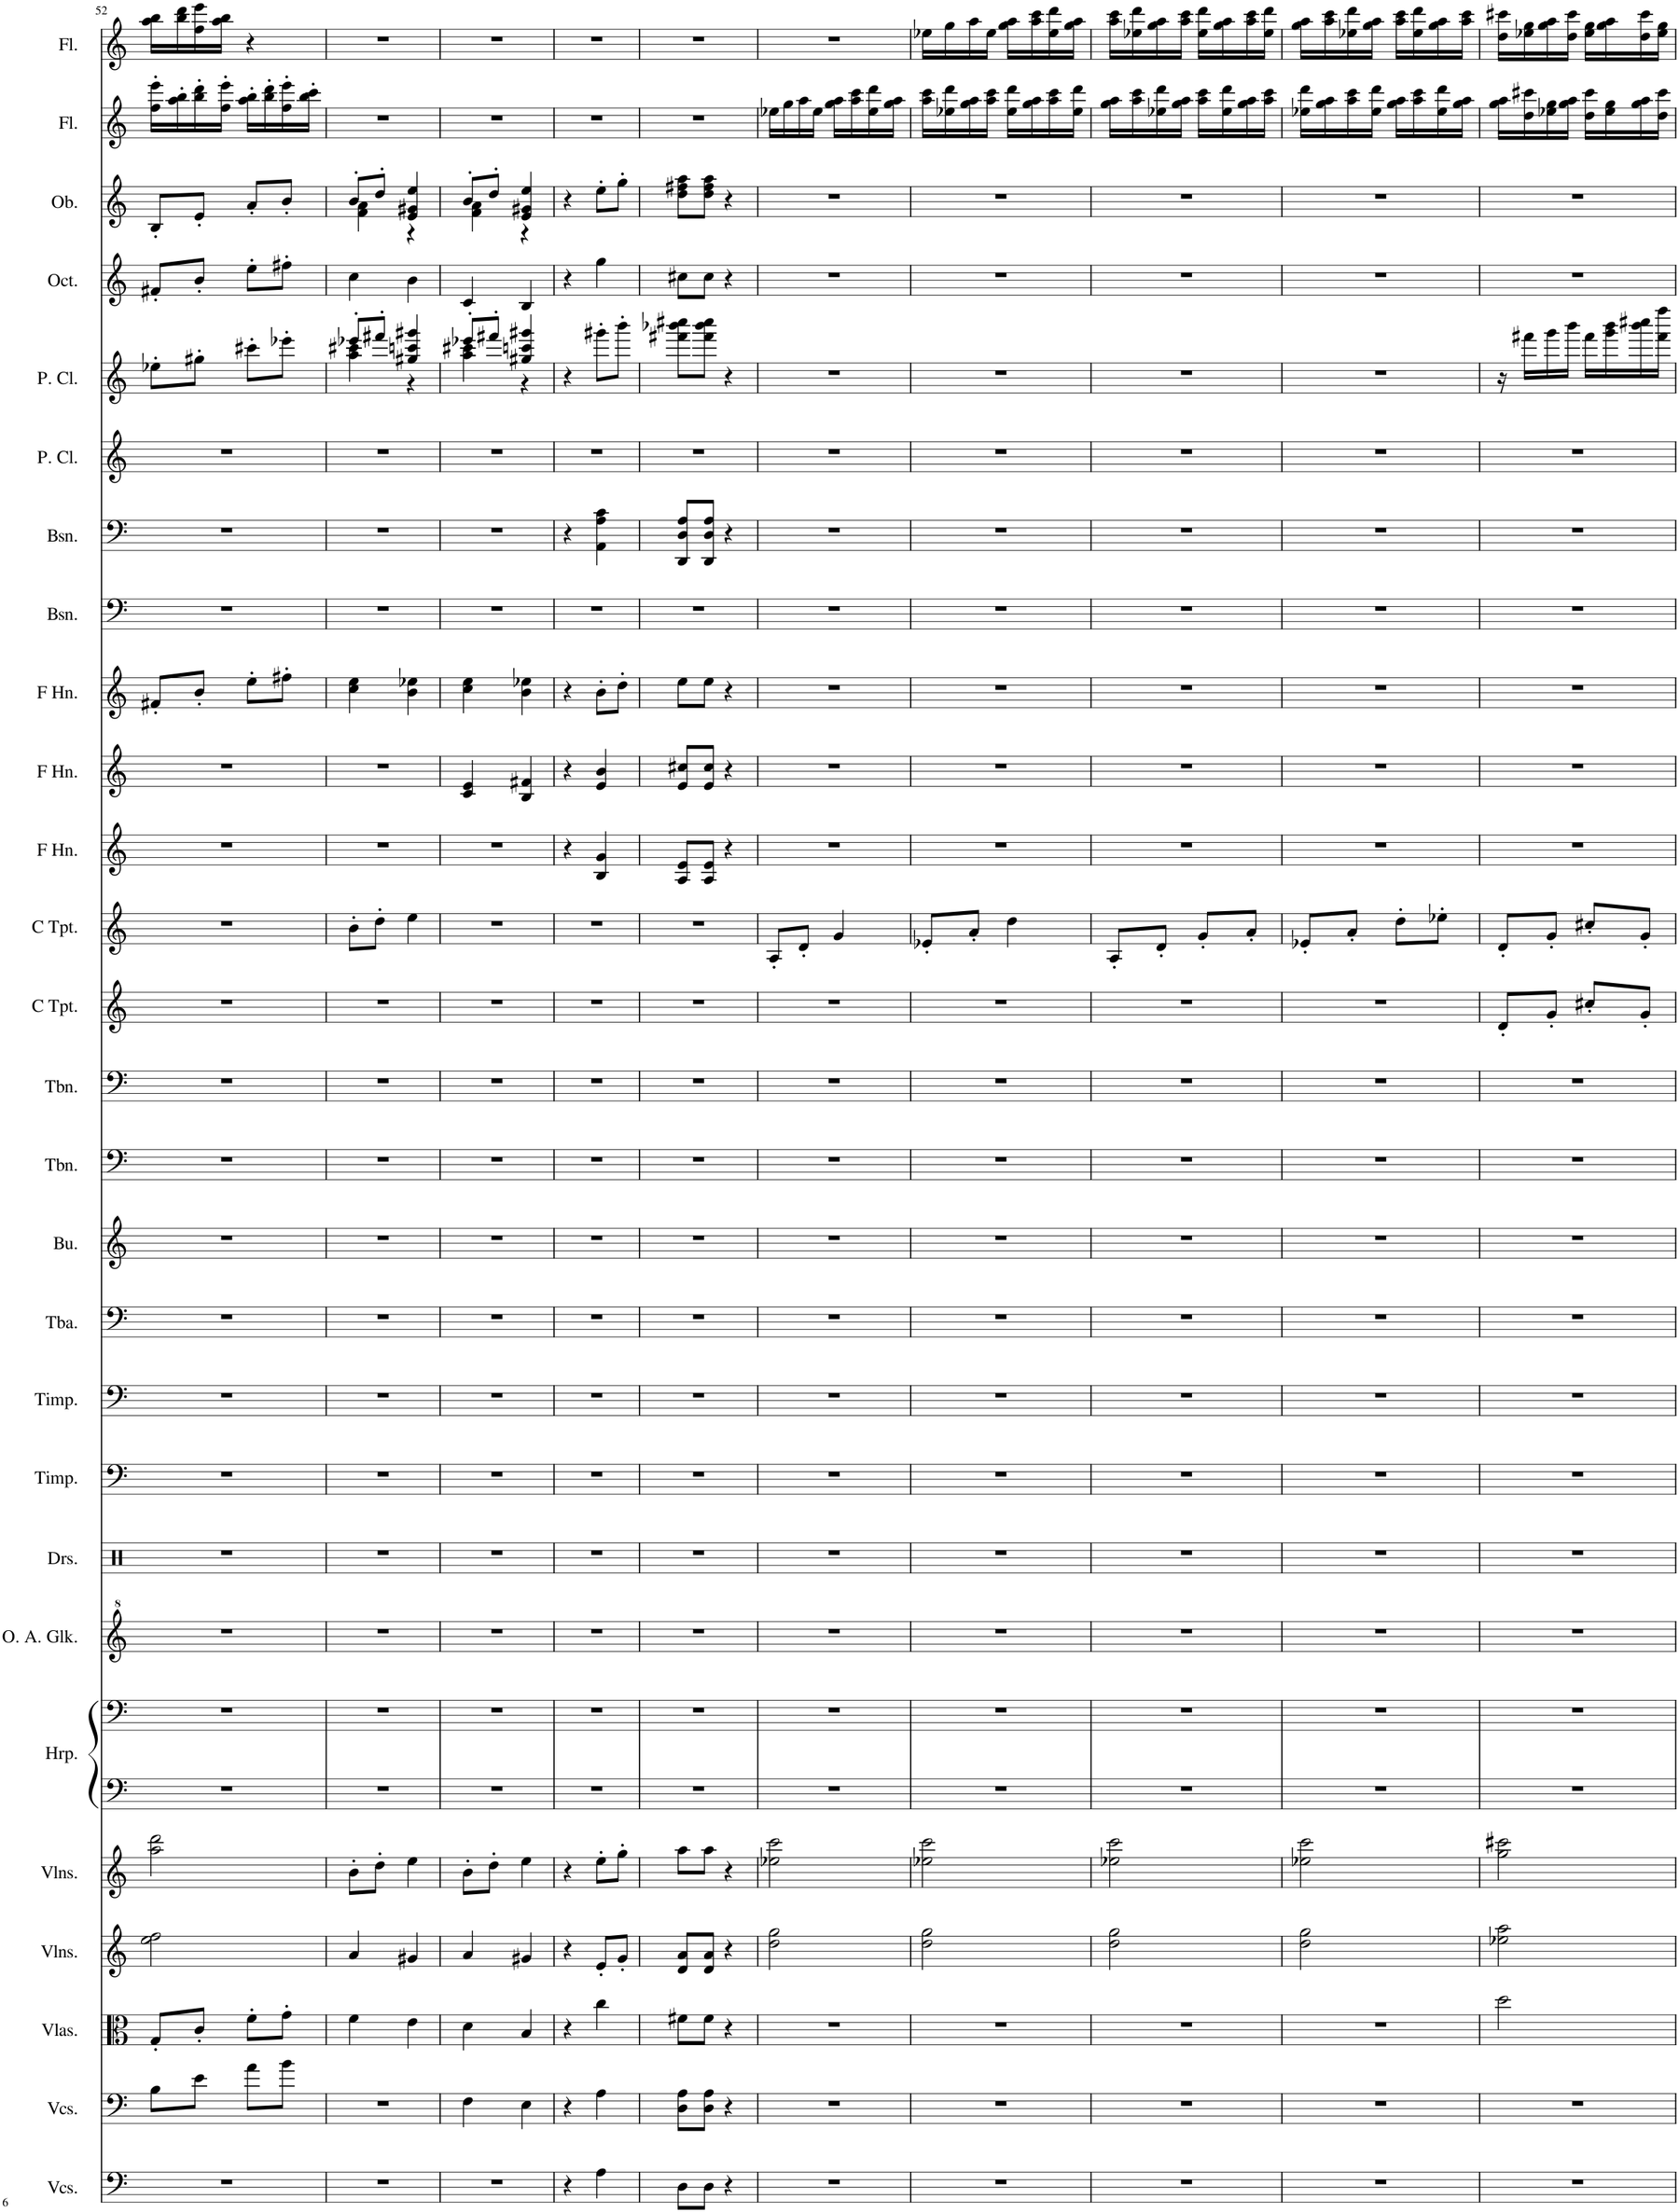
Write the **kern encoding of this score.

**kern	**kern	**kern	**kern	**kern	**kern	**kern	**kern	**kern	**kern	**kern	**kern	**kern	**kern	**kern	**kern	**kern	**kern	**kern	**kern	**kern	**kern	**kern	**kern	**kern	**kern	**kern	**kern
*part27	*part26	*part25	*part24	*part23	*part22	*part22	*part21	*part20	*part19	*part18	*part17	*part16	*part15	*part14	*part13	*part12	*part11	*part10	*part9	*part8	*part7	*part6	*part5	*part4	*part3	*part2	*part1
*staff28	*staff27	*staff26	*staff25	*staff24	*staff23	*staff22	*staff21	*staff20	*staff19	*staff18	*staff17	*staff16	*staff15	*staff14	*staff13	*staff12	*staff11	*staff10	*staff9	*staff8	*staff7	*staff6	*staff5	*staff4	*staff3	*staff2	*staff1
*I"Violoncellos, Doublebasses	*I"Violoncellos, Cellos	*I"Violas, Violas	*I"Violins, 2nd Violins	*I"Violins, 1st Violins	*I"Harp, Harp 1	*	*I"Orff Alto Glockenspiel, Glockenspiel	*I"Drumset, Percussion (General MIDI Map)	*I"Timpani, Timpani II	*I"Timpani, Timpani I	*I"Tuba, Bass Tuba	*I"Bugle, Tenor Tuba in Bb	*I"Trombone, Bass Trombone	*I"Trombone, Tenor Trombone	*I"C Trumpet, Trumpets III IV	*I"C Trumpet, Trumpets I II	*I"Horn in F, Horns in F  V  VI	*I"Horn in F, Horns in F III IV	*I"Horn in F, Horns in F  I  II	*I"Bassoon, DoubleBassoon	*I"Bassoon, Bassoons	*I"Piccolo Clarinet, BassClarinets in Bb	*I"Piccolo Clarinet, Clarinets in Bb	*I"Octavin, English Horn	*I"Oboe, Oboe	*I"Flute, Flutes	*I"Flute, Piccolos
*I'Vcs.	*I'Vcs.	*I'Vlas.	*I'Vlns.	*I'Vlns.	*I'Hrp.	*	*I'O. A. Glk.	*I'Drs.	*I'Timp.	*I'Timp.	*I'Tba.	*I'Bu.	*I'Tbn.	*I'Tbn.	*I'C Tpt.	*I'C Tpt.	*I'F Hn.	*I'F Hn.	*I'F Hn.	*I'Bsn.	*I'Bsn.	*I'P. Cl.	*I'P. Cl.	*I'Oct.	*I'Ob.	*I'Fl.	*I'Fl.
!!LO:PB:g=z
*clefF4	*clefF4	*clefC3	*clefG2	*clefG2	*clefF4	*clefF4	*clefG^2	*clefX	*clefF4	*clefF4	*clefF4	*clefG2	*clefF4	*clefF4	*clefG2	*clefG2	*clefG2	*clefG2	*clefG2	*clefF4	*clefF4	*clefG2	*clefG2	*clefG2	*clefG2	*clefG2	*clefG2
*	*	*	*	*	*	*	*	*	*	*	*	*	*	*	*	*	*Trd4c7	*Trd4c7	*Trd4c7	*	*	*Trd-5c-8	*Trd-5c-8	*Trd4c7	*	*	*
*k[]	*k[]	*k[]	*k[]	*k[]	*k[]	*k[]	*k[]	*k[]	*k[]	*k[]	*k[]	*k[]	*k[]	*k[]	*k[]	*k[]	*k[]	*k[]	*k[]	*k[]	*k[]	*k[]	*k[]	*k[]	*k[]	*k[]	*k[]
*M2/4	*M2/4	*M2/4	*M2/4	*M2/4	*M2/4	*M2/4	*M2/4	*M2/4	*M2/4	*M2/4	*M2/4	*M2/4	*M2/4	*M2/4	*M2/4	*M2/4	*M2/4	*M2/4	*M2/4	*M2/4	*M2/4	*M2/4	*M2/4	*M2/4	*M2/4	*M2/4	*M2/4
=52	=52	=52	=52	=52	=52	=52	=52	=52	=52	=52	=52	=52	=52	=52	=52	=52	=52	=52	=52	=52	=52	=52	=52	=52	=52	=52	=52
2r	8B\L	8G'/L	2ee\ 2ff\	2aa\ 2ddd\	2r	2r	2r	2r	2r	2r	2r	2r	2r	2r	2r	2r	2r	2r	8f#X'/L	2r	2r	2r	8ee-X'\L	8f#X'/L	8B'/L	16ff\' 16eee\'LL	16aa\ 16bb\LL
.	.	.	.	.	.	.	.	.	.	.	.	.	.	.	.	.	.	.	.	.	.	.	.	.	.	16aa\' 16bb\'	16bb\ 16ddd\
.	8e\J	8c'/J	.	.	.	.	.	.	.	.	.	.	.	.	.	.	.	.	8b'/J	.	.	.	8gg#X'\J	8b'/J	8e'/J	16bb\' 16ddd\'	16ff\ 16eee\
.	.	.	.	.	.	.	.	.	.	.	.	.	.	.	.	.	.	.	.	.	.	.	.	.	.	16ff\' 16eee\'JJ	16aa\ 16bb\JJ
.	8a\L	8f'\L	.	.	.	.	.	.	.	.	.	.	.	.	.	.	.	.	8ee'\L	.	.	.	8ccc#X'\L	8ee'\L	8a'/L	16aa\' 16bb\'LL	4r
.	.	.	.	.	.	.	.	.	.	.	.	.	.	.	.	.	.	.	.	.	.	.	.	.	.	16bb\' 16ddd\'	.
.	8b\J	8g'\J	.	.	.	.	.	.	.	.	.	.	.	.	.	.	.	.	8ff#X'\J	.	.	.	8eee-X'\J	8ff#X'\J	8b'/J	16ff\' 16eee\'	.
.	.	.	.	.	.	.	.	.	.	.	.	.	.	.	.	.	.	.	.	.	.	.	.	.	.	16bb\' 16ccc\'JJ	.
=53	=53	=53	=53	=53	=53	=53	=53	=53	=53	=53	=53	=53	=53	=53	=53	=53	=53	=53	=53	=53	=53	=53	=53	=53	=53	=53	=53
*	*	*	*	*	*	*	*	*	*	*	*	*	*	*	*	*	*	*	*	*	*	*	*^	*	*^	*	*
2r	2r	4f\	4a/	8b'\L	2r	2r	2r	2r	2r	2r	2r	2r	2r	2r	2r	8b'\L	2r	2r	4cc\ 4ee\	2r	2r	2r	8eee-X'/L	4aa\ 4ccc#X\	4cc\	8b'/L	4f\ 4a\	2r	2r
.	.	.	.	8dd'\J	.	.	.	.	.	.	.	.	.	.	.	8dd'\J	.	.	.	.	.	.	8fff#X'/J	.	.	8dd'/J	.	.	.
.	.	4e\	4g#X/	4ee\	.	.	.	.	.	.	.	.	.	.	.	4ee\	.	.	4b\ 4ee-X\	.	.	.	4gg#X/ 4cccn/ 4ggg#X/	4r	4b\	4e/ 4g#X/ 4ee/	4r	.	.
=54	=54	=54	=54	=54	=54	=54	=54	=54	=54	=54	=54	=54	=54	=54	=54	=54	=54	=54	=54	=54	=54	=54	=54	=54	=54	=54	=54	=54	=54
2r	4F\	4d\	4a/	8b'\L	2r	2r	2r	2r	2r	2r	2r	2r	2r	2r	2r	2r	2r	4c/ 4e/	4cc\ 4ee\	2r	2r	2r	8eee-X'/L	4aa\ 4ccc#X\	4c/	8b'/L	4f\ 4a\	2r	2r
.	.	.	.	8dd'\J	.	.	.	.	.	.	.	.	.	.	.	.	.	.	.	.	.	.	8fff#X'/J	.	.	8dd'/J	.	.	.
.	4E\	4B/	4g#X/	4ee\	.	.	.	.	.	.	.	.	.	.	.	.	.	4B/ 4f#X/	4b\ 4ee-X\	.	.	.	4gg#X/ 4cccn/ 4ggg#X/	4r	4B/	4e/ 4g#X/ 4ee/	4r	.	.
*	*	*	*	*	*	*	*	*	*	*	*	*	*	*	*	*	*	*	*	*	*	*	*v	*v	*	*v	*v	*	*
=55	=55	=55	=55	=55	=55	=55	=55	=55	=55	=55	=55	=55	=55	=55	=55	=55	=55	=55	=55	=55	=55	=55	=55	=55	=55	=55	=55
4r	4r	4r	4r	4r	2r	2r	2r	2r	2r	2r	2r	2r	2r	2r	2r	2r	4r	4r	4r	2r	4r	2r	4r	4r	4r	2r	2r
4A\	4A\	4cc\	8e'/L	8ee'\L	.	.	.	.	.	.	.	.	.	.	.	.	4B/ 4g/	4e/ 4b/	8b'\L	.	4AA\ 4A\ 4c\	.	8ggg#X'\L	4gg\	8ee'\L	.	.
.	.	.	8g'/J	8gg'\J	.	.	.	.	.	.	.	.	.	.	.	.	.	.	8dd'\J	.	.	.	8bbb'\J	.	8gg'\J	.	.
=56	=56	=56	=56	=56	=56	=56	=56	=56	=56	=56	=56	=56	=56	=56	=56	=56	=56	=56	=56	=56	=56	=56	=56	=56	=56	=56	=56
8D\L	8D\ 8A\L	8f#X\L	8d/ 8a/L	8aa\L	2r	2r	2r	2r	2r	2r	2r	2r	2r	2r	2r	2r	8A/ 8e/L	8e/ 8cc#X/L	8ee\L	2r	8DD/ 8D/ 8A/L	2r	8fff#X\ 8bbb-X\ 8cccc#X\L	8cc#X\L	8dd\ 8ff#X\ 8aa\L	2r	2r
8D\J	8D\ 8A\J	8f#\J	8d/ 8a/J	8aa\J	.	.	.	.	.	.	.	.	.	.	.	.	8A/ 8e/J	8e/ 8cc#/J	8ee\J	.	8DD/ 8D/ 8A/J	.	8fff#\ 8bbb-\ 8cccc#\J	8cc#\J	8dd\ 8ff#\ 8aa\J	.	.
4r	4r	4r	4r	4r	.	.	.	.	.	.	.	.	.	.	.	.	4r	4r	4r	.	4r	.	4r	4r	4r	.	.
=57	=57	=57	=57	=57	=57	=57	=57	=57	=57	=57	=57	=57	=57	=57	=57	=57	=57	=57	=57	=57	=57	=57	=57	=57	=57	=57	=57
2r	2r	2r	2dd\ 2gg\	2ee-X\ 2ccc\	2r	2r	2r	2r	2r	2r	2r	2r	2r	2r	2r	8A'/L	2r	2r	2r	2r	2r	2r	2r	2r	2r	16ee-X\LL	2r
.	.	.	.	.	.	.	.	.	.	.	.	.	.	.	.	.	.	.	.	.	.	.	.	.	.	16gg\	.
.	.	.	.	.	.	.	.	.	.	.	.	.	.	.	.	8d'/J	.	.	.	.	.	.	.	.	.	16aa\	.
.	.	.	.	.	.	.	.	.	.	.	.	.	.	.	.	.	.	.	.	.	.	.	.	.	.	16ee-\JJ	.
.	.	.	.	.	.	.	.	.	.	.	.	.	.	.	.	4g/	.	.	.	.	.	.	.	.	.	16gg\ 16aa\LL	.
.	.	.	.	.	.	.	.	.	.	.	.	.	.	.	.	.	.	.	.	.	.	.	.	.	.	16aa\ 16ccc\	.
.	.	.	.	.	.	.	.	.	.	.	.	.	.	.	.	.	.	.	.	.	.	.	.	.	.	16ee-\ 16ddd\	.
.	.	.	.	.	.	.	.	.	.	.	.	.	.	.	.	.	.	.	.	.	.	.	.	.	.	16gg\ 16aa\JJ	.
=58	=58	=58	=58	=58	=58	=58	=58	=58	=58	=58	=58	=58	=58	=58	=58	=58	=58	=58	=58	=58	=58	=58	=58	=58	=58	=58	=58
2r	2r	2r	2dd\ 2gg\	2ee-X\ 2ccc\	2r	2r	2r	2r	2r	2r	2r	2r	2r	2r	2r	8e-X'/L	2r	2r	2r	2r	2r	2r	2r	2r	2r	16aa\ 16ccc\LL	16ee-X\LL
.	.	.	.	.	.	.	.	.	.	.	.	.	.	.	.	.	.	.	.	.	.	.	.	.	.	16ee-X\ 16ddd\	16gg\
.	.	.	.	.	.	.	.	.	.	.	.	.	.	.	.	8a'/J	.	.	.	.	.	.	.	.	.	16gg\ 16aa\	16aa\
.	.	.	.	.	.	.	.	.	.	.	.	.	.	.	.	.	.	.	.	.	.	.	.	.	.	16aa\ 16ccc\JJ	16ee-\JJ
.	.	.	.	.	.	.	.	.	.	.	.	.	.	.	.	4dd\	.	.	.	.	.	.	.	.	.	16ee-\ 16ddd\LL	16gg\ 16aa\LL
.	.	.	.	.	.	.	.	.	.	.	.	.	.	.	.	.	.	.	.	.	.	.	.	.	.	16gg\ 16aa\	16aa\ 16ccc\
.	.	.	.	.	.	.	.	.	.	.	.	.	.	.	.	.	.	.	.	.	.	.	.	.	.	16aa\ 16ccc\	16ee-\ 16ddd\
.	.	.	.	.	.	.	.	.	.	.	.	.	.	.	.	.	.	.	.	.	.	.	.	.	.	16ee-\ 16ddd\JJ	16gg\ 16aa\JJ
=59	=59	=59	=59	=59	=59	=59	=59	=59	=59	=59	=59	=59	=59	=59	=59	=59	=59	=59	=59	=59	=59	=59	=59	=59	=59	=59	=59
2r	2r	2r	2dd\ 2gg\	2ee-X\ 2ccc\	2r	2r	2r	2r	2r	2r	2r	2r	2r	2r	2r	8A'/L	2r	2r	2r	2r	2r	2r	2r	2r	2r	16gg\ 16aa\LL	16aa\ 16ccc\LL
.	.	.	.	.	.	.	.	.	.	.	.	.	.	.	.	.	.	.	.	.	.	.	.	.	.	16aa\ 16ccc\	16ee-X\ 16ddd\
.	.	.	.	.	.	.	.	.	.	.	.	.	.	.	.	8d'/J	.	.	.	.	.	.	.	.	.	16ee-X\ 16ddd\	16gg\ 16aa\
.	.	.	.	.	.	.	.	.	.	.	.	.	.	.	.	.	.	.	.	.	.	.	.	.	.	16gg\ 16aa\JJ	16aa\ 16ccc\JJ
.	.	.	.	.	.	.	.	.	.	.	.	.	.	.	.	8g'/L	.	.	.	.	.	.	.	.	.	16aa\ 16ccc\LL	16ee-\ 16ddd\LL
.	.	.	.	.	.	.	.	.	.	.	.	.	.	.	.	.	.	.	.	.	.	.	.	.	.	16ee-\ 16ddd\	16gg\ 16aa\
.	.	.	.	.	.	.	.	.	.	.	.	.	.	.	.	8a'/J	.	.	.	.	.	.	.	.	.	16gg\ 16aa\	16aa\ 16ccc\
.	.	.	.	.	.	.	.	.	.	.	.	.	.	.	.	.	.	.	.	.	.	.	.	.	.	16aa\ 16ccc\JJ	16ee-\ 16ddd\JJ
=60	=60	=60	=60	=60	=60	=60	=60	=60	=60	=60	=60	=60	=60	=60	=60	=60	=60	=60	=60	=60	=60	=60	=60	=60	=60	=60	=60
2r	2r	2r	2dd\ 2gg\	2ee-X\ 2ccc\	2r	2r	2r	2r	2r	2r	2r	2r	2r	2r	2r	8e-X'/L	2r	2r	2r	2r	2r	2r	2r	2r	2r	16ee-X\ 16ddd\LL	16gg\ 16aa\LL
.	.	.	.	.	.	.	.	.	.	.	.	.	.	.	.	.	.	.	.	.	.	.	.	.	.	16gg\ 16aa\	16aa\ 16ccc\
.	.	.	.	.	.	.	.	.	.	.	.	.	.	.	.	8a'/J	.	.	.	.	.	.	.	.	.	16aa\ 16ccc\	16ee-X\ 16ddd\
.	.	.	.	.	.	.	.	.	.	.	.	.	.	.	.	.	.	.	.	.	.	.	.	.	.	16ee-\ 16ddd\JJ	16gg\ 16aa\JJ
.	.	.	.	.	.	.	.	.	.	.	.	.	.	.	.	8dd'\L	.	.	.	.	.	.	.	.	.	16gg\ 16aa\LL	16aa\ 16ccc\LL
.	.	.	.	.	.	.	.	.	.	.	.	.	.	.	.	.	.	.	.	.	.	.	.	.	.	16aa\ 16ccc\	16ee-\ 16ddd\
.	.	.	.	.	.	.	.	.	.	.	.	.	.	.	.	8ee-X'\J	.	.	.	.	.	.	.	.	.	16ee-\ 16ddd\	16gg\ 16aa\
.	.	.	.	.	.	.	.	.	.	.	.	.	.	.	.	.	.	.	.	.	.	.	.	.	.	16gg\ 16aa\JJ	16aa\ 16ccc\JJ
=61	=61	=61	=61	=61	=61	=61	=61	=61	=61	=61	=61	=61	=61	=61	=61	=61	=61	=61	=61	=61	=61	=61	=61	=61	=61	=61	=61
2r	2r	2dd\	2ee-X\ 2aa\	2gg\ 2ccc#X\	2r	2r	2r	2r	2r	2r	2r	2r	2r	2r	8d'/L	8d'/L	2r	2r	2r	2r	2r	2r	16r	2r	2r	16gg\ 16aa\LL	16dd\ 16ccc#X\LL
.	.	.	.	.	.	.	.	.	.	.	.	.	.	.	.	.	.	.	.	.	.	.	16fff#X\LL	.	.	16dd\ 16ccc#X\	16ee-X\ 16gg\
.	.	.	.	.	.	.	.	.	.	.	.	.	.	.	8g'/J	8g'/J	.	.	.	.	.	.	16ggg\	.	.	16ee-X\ 16gg\	16gg\ 16aa\
.	.	.	.	.	.	.	.	.	.	.	.	.	.	.	.	.	.	.	.	.	.	.	16bbb\JJ	.	.	16gg\ 16aa\JJ	16dd\ 16ccc#\JJ
.	.	.	.	.	.	.	.	.	.	.	.	.	.	.	8cc#X'/L	8cc#X'/L	.	.	.	.	.	.	16fff#\LL	.	.	16dd\ 16ccc#\LL	16ee-\ 16gg\LL
.	.	.	.	.	.	.	.	.	.	.	.	.	.	.	.	.	.	.	.	.	.	.	16ggg\ 16bbb\	.	.	16ee-\ 16gg\	16gg\ 16aa\
.	.	.	.	.	.	.	.	.	.	.	.	.	.	.	8g'/J	8g'/J	.	.	.	.	.	.	16bbb\ 16cccc#X\	.	.	16gg\ 16aa\	16dd\ 16ccc#\
.	.	.	.	.	.	.	.	.	.	.	.	.	.	.	.	.	.	.	.	.	.	.	16fff#\ 16ffff\JJ	.	.	16dd\ 16ccc#\JJ	16ee-\ 16gg\JJ
=	=	=	=	=	=	=	=	=	=	=	=	=	=	=	=	=	=	=	=	=	=	=	=	=	=	=	=
*-	*-	*-	*-	*-	*-	*-	*-	*-	*-	*-	*-	*-	*-	*-	*-	*-	*-	*-	*-	*-	*-	*-	*-	*-	*-	*-	*-
